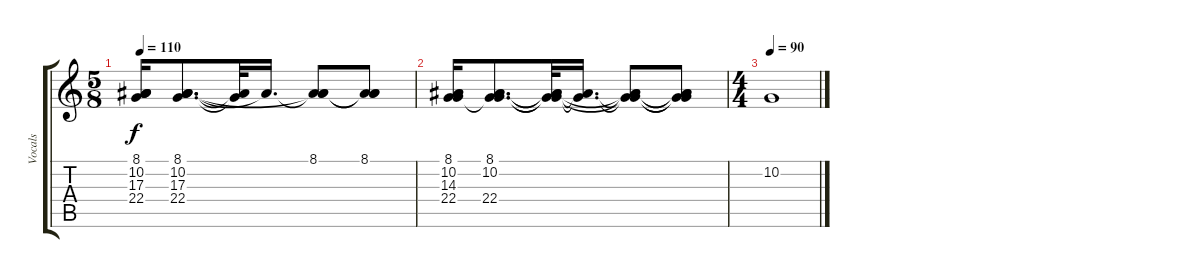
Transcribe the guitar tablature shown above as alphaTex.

\track ("Vocals" "Vocals") {instrument englishhorn}
\staff {score tabs}
\tuning (D4 A3 F3 C3 G2 C2) {hide}
\ts (5 8)
\tempo 110
\clef g2
\ks c
(8.1 10.2 17.3 22.4).16{dy f} (8.1 10.2 17.3 22.4).8{d} (8.1{t} 10.2{t}).32 17.3{t}.16{d} (8.1 17.3{t} 22.4{t}).8 (8.1 17.3{t} 22.4{t}).8 |
(8.1 10.2 14.3 22.4).16 (8.1 10.2 14.3{t} 22.4).8{d} (8.1{t} 10.2{t} 14.3{t} 22.4{t}).32 (14.3{t} 22.4{t}).16{d} (8.1{t} 10.2{t} 14.3{t} 22.4{t}).8 (8.1{t} 10.2{t} 14.3{t} 22.4{t}).8 |
\ts (4 4)
\tempo 90
10.2.1
